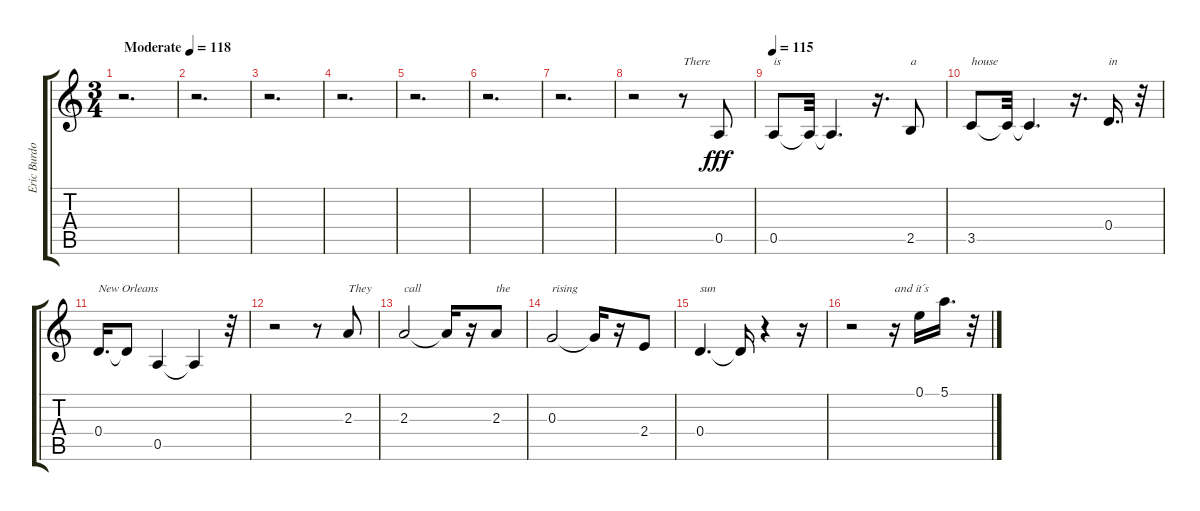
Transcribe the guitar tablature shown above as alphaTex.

\track ("Eric Burdon" "Eric Burdo") {instrument electricguitarjazz}
\staff {score tabs}
\tuning (E4 B3 G3 D3 A2 E2) {hide}
\ts (3 4)
\tempo (118 "Moderate")
\clef g2
\ks c
r.2{d dy fff instrument electricguitarjazz} |
r.2{d} |
r.2{d} |
r.2{d} |
r.2{d} |
r.2{d} |
r.2{d} |
r.2 r.8{txt "There "} 0.5.8 |
\tempo 115
0.5.8{txt "is"} 0.5{t}.32 0.5{t}.4{d} r.16{d} 2.5.8{txt "a"} |
3.5.8{txt "house"} 3.5{t}.32 3.5{t}.4{d} r.16{d} 0.4.16{d txt "in"} r.32 |
0.4.16{d txt "New Orleans"} 0.4{t}.8 0.5.4 0.5{t}.4 r.32 |
r.2 r.8 2.3.8{txt "They "} |
2.3.2{txt "call"} 2.3{t}.16 r.16 2.3.8{txt "the"} |
0.3.2{txt "rising"} 0.3{t}.16 r.16 2.4.8 |
0.4.4{d txt "sun"} 0.4{t}.16 r.4 r.16 |
r.2 r.16{txt "and it´s"} 0.1.16 5.1.16{d} r.32
